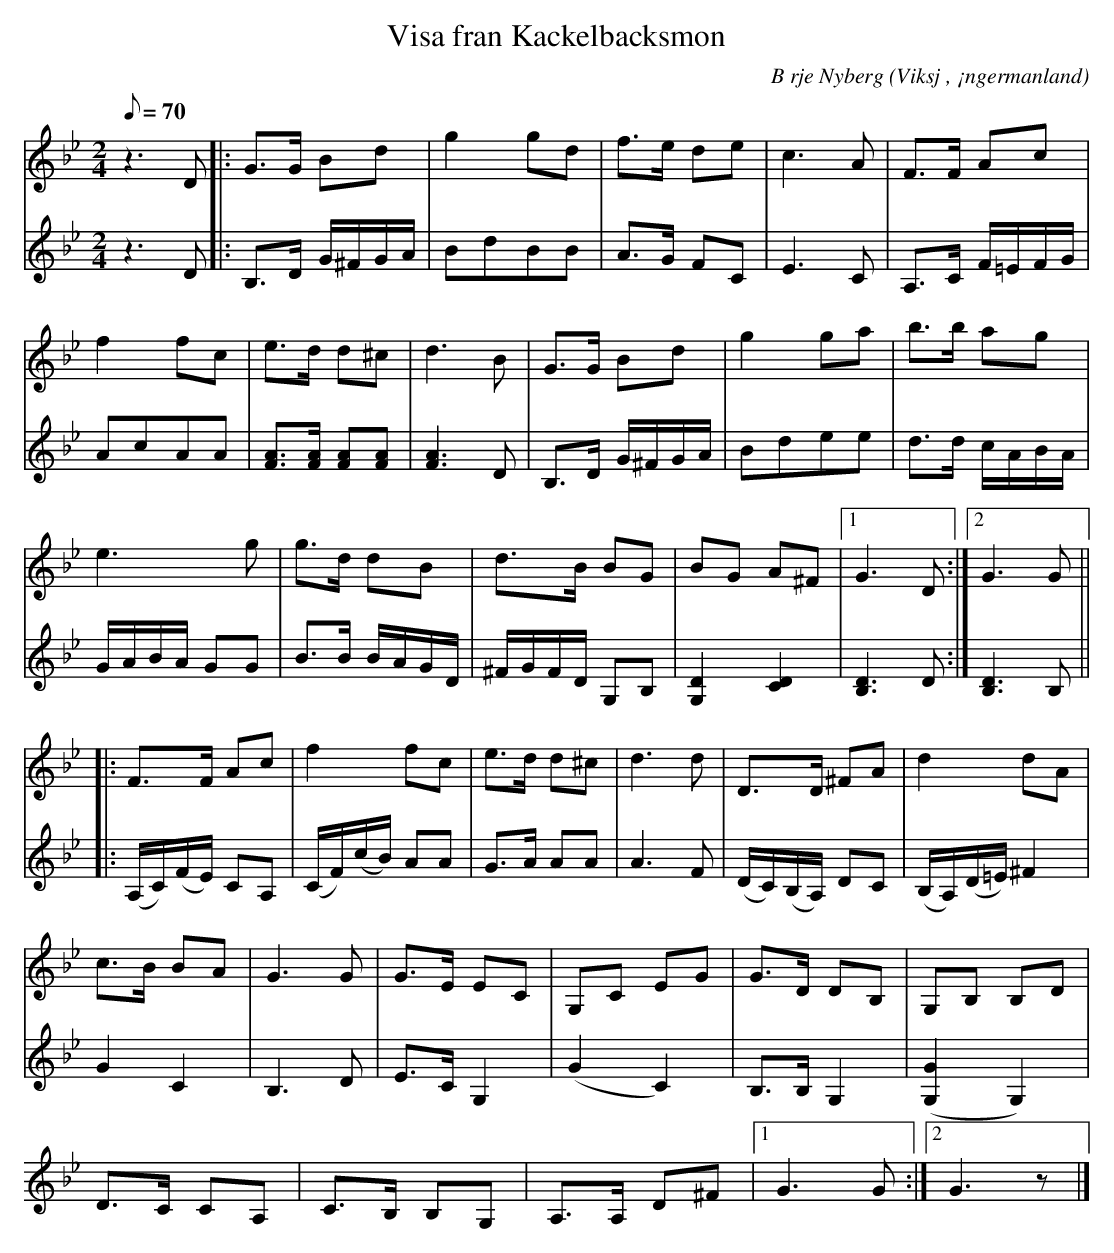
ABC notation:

X:1
T:Visa fran Kackelbacksmon
C:B rje Nyberg
O:Viksj , ¡ngermanland
M:2/4
L:1/8
Q:70
K:Gm
V:1
z2> D2|: G>G Bd | g2 gd | f>e de | c2>A2 | F>F Ac |
f2 fc | e>d d^c | d2>B2 | G>G Bd |g2 ga | b>b ag |
e2> g2 | g>d dB |d>B BG |BG A^F |1 G2> D2 :|2 G2> G2 ||
|: F>F Ac | f2 fc | e>d d^c | d2>d2 | D>D ^FA | d2 dA |
c>B BA |G2> G2 | G>E EC | G,C EG | G>D DB, | G,B, B,D |
D>C CA, | C>B, B,G, | A,>A, D^F |1 G2> G2 :|2 G2> z2 |]
V:2
z2> D2 |: B,>D G/2^F/2G/2A/2 | BdBB | A>G FC | E2>C2 | A,>C F/2=E/2F/2G/2 |
AcAA | [AF]>[AF] [AF][AF] | [A2F2]> D2 | B,>D G/2^F/2G/2A/2 | Bdee | d>d c/2A/2B/2A/2 |
G/2A/2B/2A/2 GG | B>B B/2A/2G/2D/2 | ^F/2G/2F/2D/2 G,B, | [G,2D2] [C2D2] | [D2B,2]> D2 :| [D2B,2]> B,2 ||
|: (A,/2C/2)(F/2E/2) CA, | (C/2F/2)(c/2B/2) AA | G>A AA | A2> F2 | (D/2C/2)(B,/2A,/2) DC | (B,/2A,/2)(D/2=E/2) ^F2 |
G2 C2 | B,2> D2 | E>C G,2, |(G2 C2) | B,>B, G,2 | ([G,2G2] G,2) |
